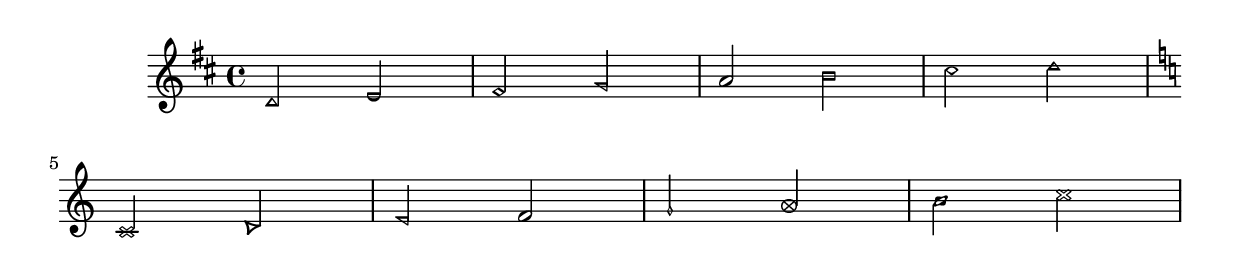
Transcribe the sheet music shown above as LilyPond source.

%% DO NOT EDIT this file manually; it is automatically
%% generated from LSR http://lsr.dsi.unimi.it
%% Make any changes in LSR itself, or in Documentation/snippets/new/ ,
%% and then run scripts/auxiliar/makelsr.py
%%
%% This file is in the public domain.
\version "2.14.0"

\header {
  lsrtags = "pitches, editorial-annotations"

%% Translation of GIT committish: 8b93de6ce951b7b14bc7818f31019524295b990f
  doctitlees = "Aplicar estilos de cabeza según la nota de la escala"
  texidoces = "
La propiedad @code{shapeNoteStyles} se puede usar para definir varios
estilos de cabezas de nota para cada grado de la escala (según esté
establecido por la armadura o por la propiedad @code{tonic}).  Esta
propiedad requiere un conjunto de símbolos, que pueden ser puramente
arbitrarios (se permiten expresiones geométricas como @code{triangle},
triángulo, @code{cross}, aspas, y @code{xcircle}, círculo con aspas) o
basados en una antigua tradición americana de grabado (ciertos nombres
de nota latinos trambién se permiten).

Dicho esto, para imitar antiguos cancioneros americanos, existen varios
estilos predefinidos de cabezas de nota disponibles a través de
instrucciones de abreviatura como @code{\\aikenHeads} o
@code{\\sacredHarpHeads}.

Este ejemplo muestra distintas formas de obtener cabezas de notas con forma,
y muestra la capacidad de transportar una melodía sin perder la
correspondencia entre las funciones armónicas y los estilos de cabezas de
nota.

"


%% Translation of GIT committish: 0a868be38a775ecb1ef935b079000cebbc64de40
  doctitlede = "Notenkopfstile basierend auf der Tonleiterstufe erstellen"
  texidocde = "
Die @code{shapeNoteStyles}-(NotenFormenStile)-Eigenschaft kann benutzt
werden, um verschiedene Notenstile für jeden Schritt der Tonleiter
zu definieren (vorgegeben von der Tonart oder der @qq{tonic}
(Tonika)-Eigenschaft.  Diese Eigenschaft braucht eine Anzahl von Symbolen,
welche beliebig sein können (geometrische Ausdrücke wie @code{triangle}
(Dreieck), @code{cross} (Kreuz) und @code{xcircle} (X-Kreis) sind erlaubt)
oder basierend auf einer alten amerikanischen Notensatztradition (einige
lateinische Notenbezeichnungen sind auch erlaubt).

Um alte amerikanische Liederbücher zu imitieren, gibt es einige
vordefinierte Notenstile wie etwa @code{\\aikenHeads} (im Stil von Aiken)
oder @code{\\sacredHarpHeads} (im Stil der Sacred Harp-Tradition).

Dieses Beispiel zeigt, wie man unterschiedlich geformte Noten erhält und
eine Melodie transponieren kann, ohne dass das Verhältnis zwischen den
harmonischen Funktionen und dem Notenstil verloren geht.

"

%% Translation of GIT committish: d9d1da30361a0bcaea1ae058eb1bc8dd3a5b2e4c
  texidocfr = "
La propriété @code{shapeNoteStyles} permet d'affecter un profil
particulier à chaque degré de la gamme -- à partir de l'armure ou
de la propriété @code{tonic}.  Ses valeurs sont constituées d'une liste
de symboles, qu'il s'agisse de formes géométriques (@code{triangle},
@code{cross}, ou @code{xcircle}) ou basés sur la tradition des graveurs
américains (avec quelques noms de note latins).

LilyPond dispose de deux raccourcis, @code{\\aikenHeads} et
@code{\\sacredHarpHeads}, permettant de reproduire d'anciens recueils de
chansons américaines.

L'exemple suivant montre plusieurs manières de profiler les têtes de
note, ainsi que la capacité de transposer tout en respectant la fonction
harmonique de chaque note dans la gamme.

"
  doctitlefr = "Profilage des notes selon leur degré dans la gamme"

  texidoc = "
The @code{shapeNoteStyles} property can be used to define various note
head styles for each step of the scale (as set by the key signature or
the @code{tonic} property). This property requires a set of symbols,
which can be purely arbitrary (geometrical expressions such as
@code{triangle}, @code{cross}, and @code{xcircle} are allowed) or based
on old American engraving tradition (some latin note names are also
allowed).

That said, to imitate old American song books, there are several
predefined note head styles available through shortcut commands such as
@code{\\aikenHeads} or @code{\\sacredHarpHeads}.

This example shows different ways to obtain shape note heads, and
demonstrates the ability to transpose a melody without losing the
correspondence between harmonic functions and note head styles.

"
  doctitle = "Applying note head styles depending on the step of the scale"
} % begin verbatim

fragment = {
  \key c \major
  c2 d
  e2 f
  g2 a
  b2 c
}

\new Staff {
  \transpose c d
  \relative c' {
    \set shapeNoteStyles = #'#(do re mi fa
                               #f la ti)
    \fragment
  }

  \break

  \relative c' {
    \set shapeNoteStyles = #'#(cross triangle fa #f
                               mensural xcircle diamond)
    \fragment
  }
}

